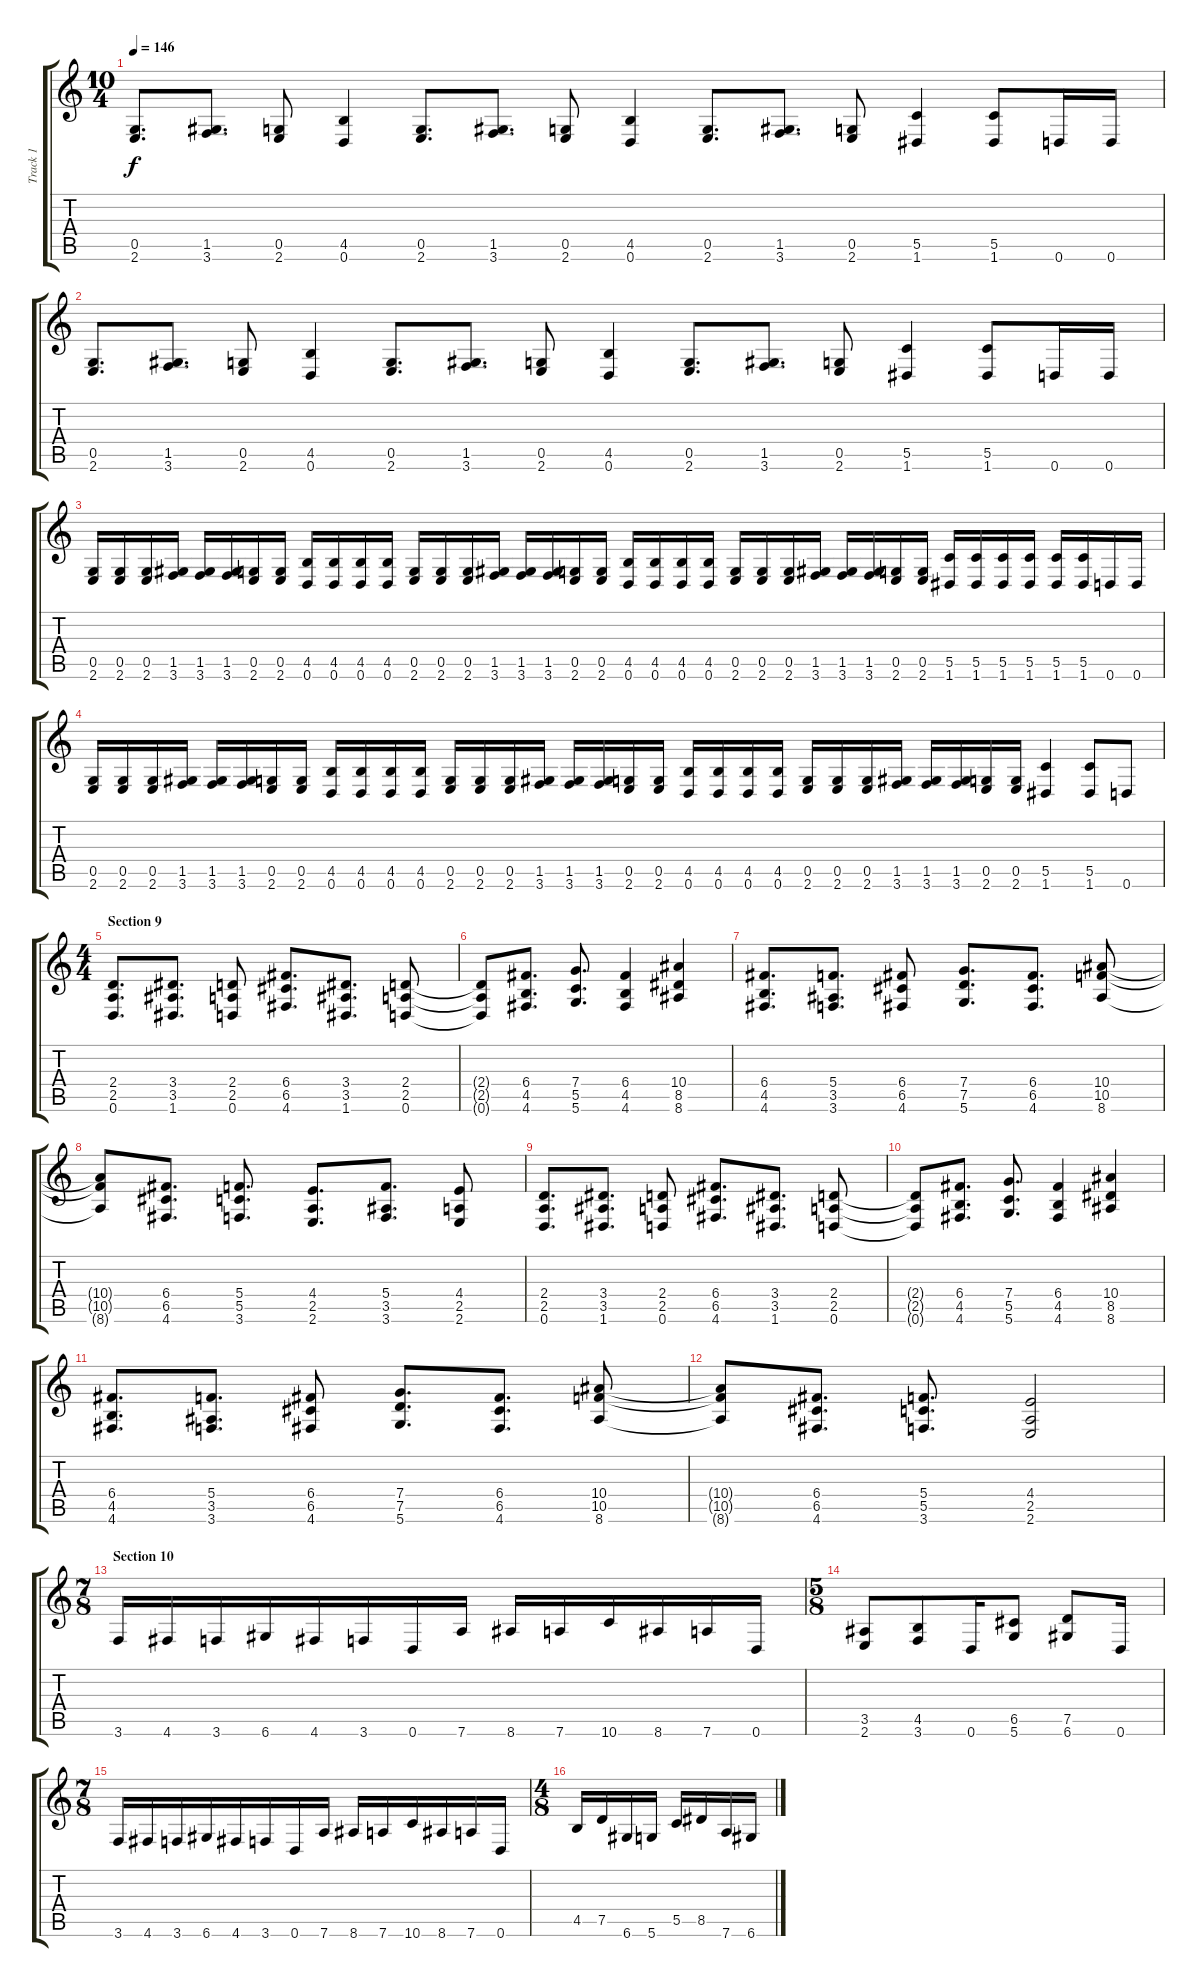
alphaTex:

\track ("Track 1" "Track 1") {instrument distortionguitar}
\staff {score tabs}
\tuning (D4 A3 F3 C3 G2 D2) {hide}
\ts (10 4)
\tempo 146
\clef g2
\ks c
(0.5 2.6).8{d dy f} (1.5 3.6).8{d} (0.5 2.6).8 (4.5 0.6).4 (0.5 2.6).8{d} (1.5 3.6).8{d} (0.5 2.6).8 (4.5 0.6).4 (0.5 2.6).8{d} (1.5 3.6).8{d} (0.5 2.6).8 (5.5 1.6).4 (5.5 1.6).8 0.6.16 0.6.16 |
(0.5 2.6).8{d} (1.5 3.6).8{d} (0.5 2.6).8 (4.5 0.6).4 (0.5 2.6).8{d} (1.5 3.6).8{d} (0.5 2.6).8 (4.5 0.6).4 (0.5 2.6).8{d} (1.5 3.6).8{d} (0.5 2.6).8 (5.5 1.6).4 (5.5 1.6).8 0.6.16 0.6.16 |
(0.5 2.6).16 (0.5 2.6).16 (0.5 2.6).16 (1.5 3.6).16 (1.5 3.6).16 (1.5 3.6).16 (0.5 2.6).16 (0.5 2.6).16 (4.5 0.6).16 (4.5 0.6).16 (4.5 0.6).16 (4.5 0.6).16 (0.5 2.6).16 (0.5 2.6).16 (0.5 2.6).16 (1.5 3.6).16 (1.5 3.6).16 (1.5 3.6).16 (0.5 2.6).16 (0.5 2.6).16 (4.5 0.6).16 (4.5 0.6).16 (4.5 0.6).16 (4.5 0.6).16 (0.5 2.6).16 (0.5 2.6).16 (0.5 2.6).16 (1.5 3.6).16 (1.5 3.6).16 (1.5 3.6).16 (0.5 2.6).16 (0.5 2.6).16 (5.5 1.6).16 (5.5 1.6).16 (5.5 1.6).16 (5.5 1.6).16 (5.5 1.6).16 (5.5 1.6).16 0.6.16 0.6.16 |
(0.5 2.6).16 (0.5 2.6).16 (0.5 2.6).16 (1.5 3.6).16 (1.5 3.6).16 (1.5 3.6).16 (0.5 2.6).16 (0.5 2.6).16 (4.5 0.6).16 (4.5 0.6).16 (4.5 0.6).16 (4.5 0.6).16 (0.5 2.6).16 (0.5 2.6).16 (0.5 2.6).16 (1.5 3.6).16 (1.5 3.6).16 (1.5 3.6).16 (0.5 2.6).16 (0.5 2.6).16 (4.5 0.6).16 (4.5 0.6).16 (4.5 0.6).16 (4.5 0.6).16 (0.5 2.6).16 (0.5 2.6).16 (0.5 2.6).16 (1.5 3.6).16 (1.5 3.6).16 (1.5 3.6).16 (0.5 2.6).16 (0.5 2.6).16 (5.5 1.6).4 (5.5 1.6).8 0.6.8 |
\ts (4 4)
\section ("" "Section 9")
(2.4 2.5 0.6).8{d} (3.4 3.5 1.6).8{d} (2.4 2.5 0.6).8 (6.4 6.5 4.6).8{d} (3.4 3.5 1.6).8{d} (2.4 2.5 0.6).8 |
(2.4{t} 2.5{t} 0.6{t}).8 (6.4 4.5 4.6).8{d} (7.4 5.5 5.6).8{d} (6.4 4.5 4.6).4 (10.4 8.5 8.6).4 |
(6.4 4.5 4.6).8{d} (5.4 3.5 3.6).8{d} (6.4 6.5 4.6).8 (7.4 7.5 5.6).8{d} (6.4 6.5 4.6).8{d} (10.4 10.5 8.6).8 |
(10.4{t} 10.5{t} 8.6{t}).8 (6.4 6.5 4.6).8{d} (5.4 5.5 3.6).8{d} (4.4 2.5 2.6).8{d} (5.4 3.5 3.6).8{d} (4.4 2.5 2.6).8 |
(2.4 2.5 0.6).8{d} (3.4 3.5 1.6).8{d} (2.4 2.5 0.6).8 (6.4 6.5 4.6).8{d} (3.4 3.5 1.6).8{d} (2.4 2.5 0.6).8 |
(2.4{t} 2.5{t} 0.6{t}).8 (6.4 4.5 4.6).8{d} (7.4 5.5 5.6).8{d} (6.4 4.5 4.6).4 (10.4 8.5 8.6).4 |
(6.4 4.5 4.6).8{d} (5.4 3.5 3.6).8{d} (6.4 6.5 4.6).8 (7.4 7.5 5.6).8{d} (6.4 6.5 4.6).8{d} (10.4 10.5 8.6).8 |
(10.4{t} 10.5{t} 8.6{t}).8 (6.4 6.5 4.6).8{d} (5.4 5.5 3.6).8{d} (4.4 2.5 2.6).2 |
\ts (7 8)
\section ("" "Section 10")
3.6.16 4.6.16 3.6.16 6.6.16 4.6.16 3.6.16 0.6.16 7.6.16 8.6.16 7.6.16 10.6.16 8.6.16 7.6.16 0.6.16 |
\ts (5 8)
(3.5 2.6).8 (4.5 3.6).8 0.6.16 (6.5 5.6).8 (7.5 6.6).8 0.6.16 |
\ts (7 8)
3.6.16 4.6.16 3.6.16 6.6.16 4.6.16 3.6.16 0.6.16 7.6.16 8.6.16 7.6.16 10.6.16 8.6.16 7.6.16 0.6.16 |
\ts (4 8)
4.5.16 7.5.16 6.6.16 5.6.16 5.5.16 8.5.16 7.6.16 6.6.16
